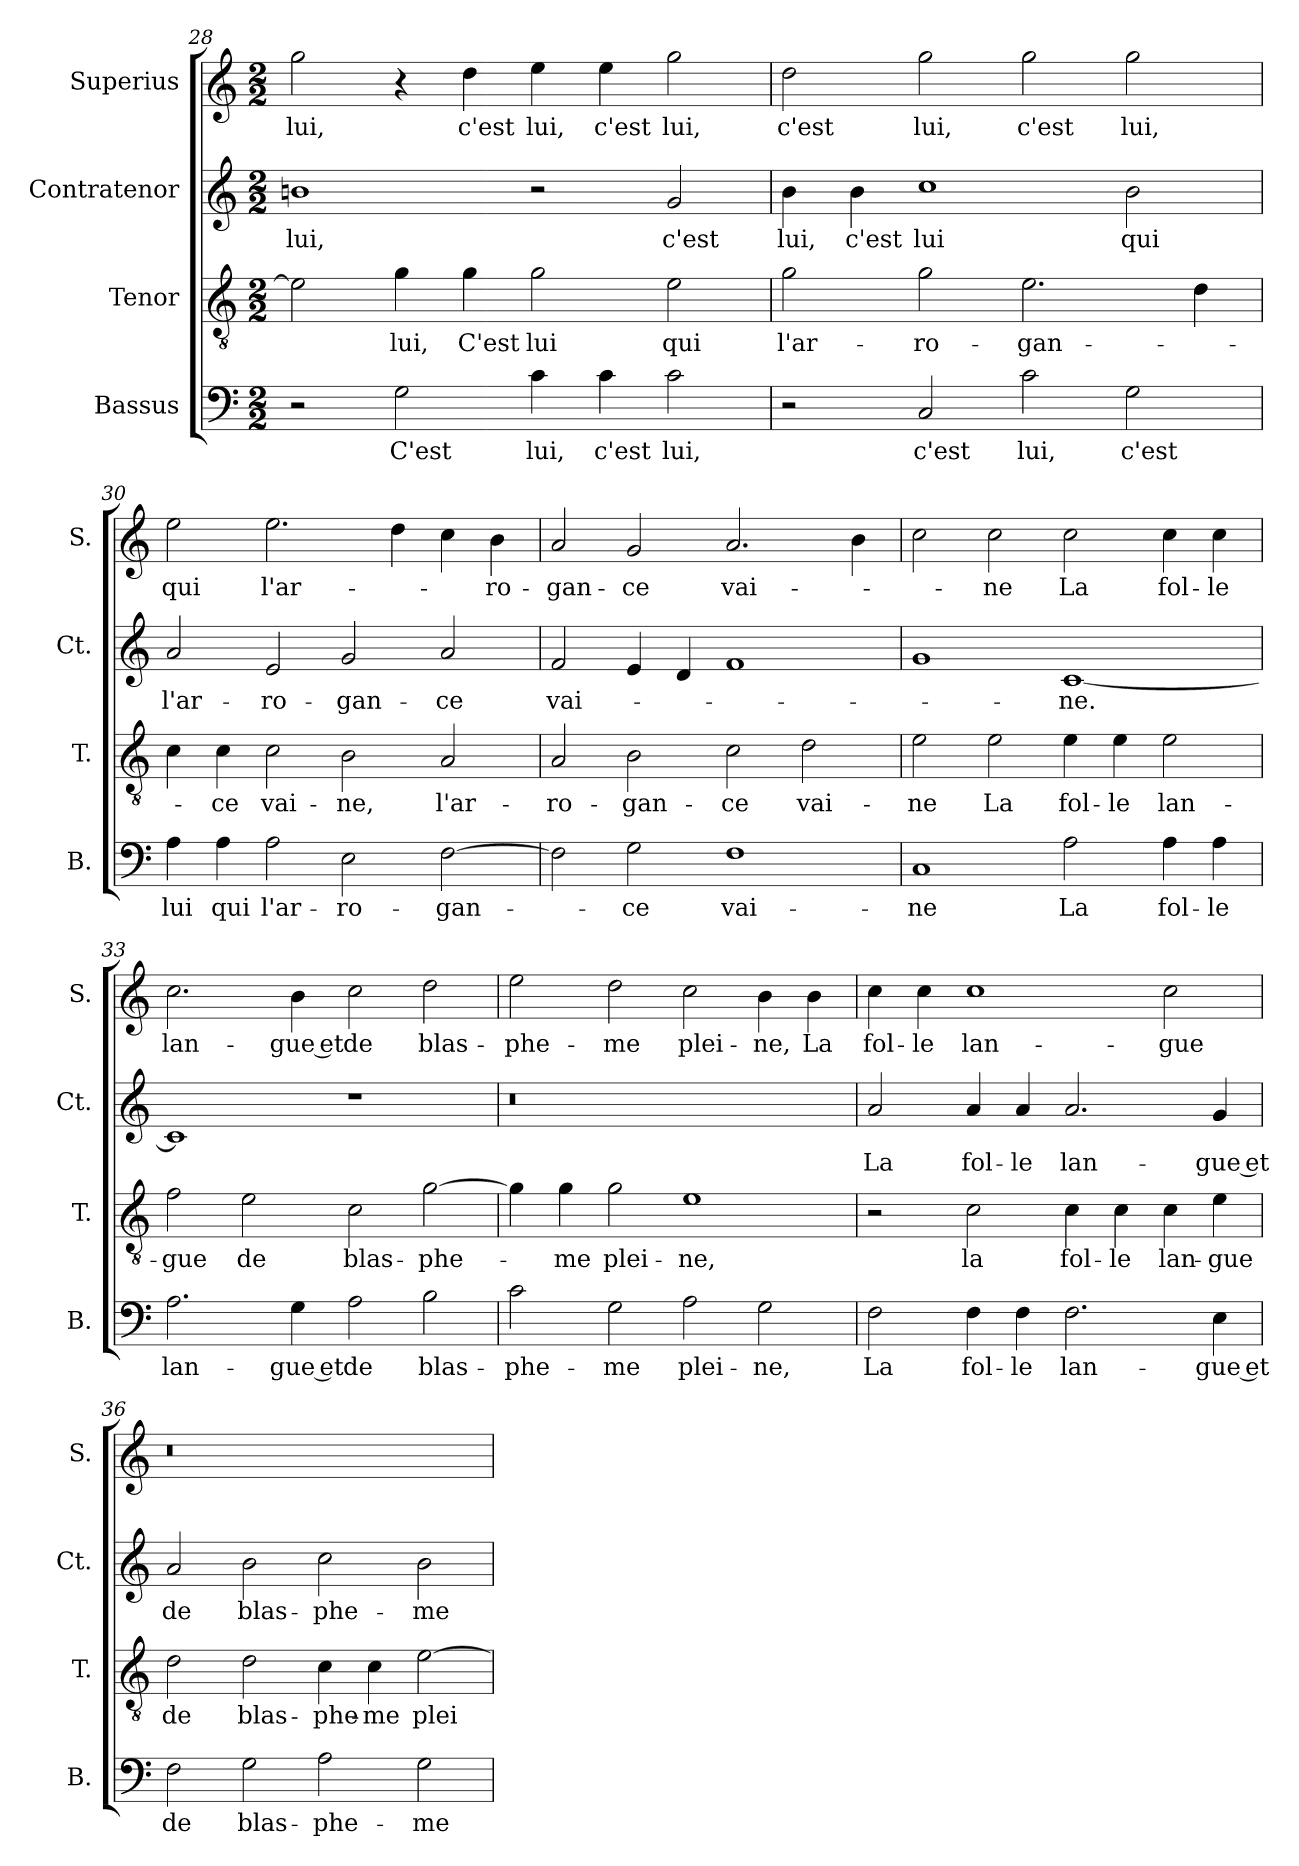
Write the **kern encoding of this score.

**kern	**text	**kern	**text	**kern	**text	**kern	**text
*part4	*part4	*part3	*part3	*part2	*part2	*part1	*part1
*staff4	*staff4	*staff3	*staff3	*staff2	*staff2	*staff1	*staff1
*I"Bassus	*	*I"Tenor	*	*I"Contratenor	*	*I"Superius	*
*I'B.	*	*I'T.	*	*I'Ct.	*	*I'S.	*
*clefF4	*	*clefGv2	*	*clefG2	*	*clefG2	*
*	*	*ITrd7c12	*	*	*	*	*
*k[]	*	*k[]	*	*k[]	*	*k[]	*
*C:	*	*C:	*	*C:	*	*C:	*
*M2/2	*	*M2/2	*	*M2/2	*	*M2/2	*
=28	=28	=28	=28	=28	=28	=28	=28
2r	.	2E\]	.	1bn\	lui,	2gg\	lui,
2G\	C'est	4G\	lui,	.	.	4r	.
.	.	4G\	C'est	.	.	4dd\	c'est
4c\	lui,	2G\	lui	2r	.	4ee\	lui,
4c\	c'est	.	.	.	.	4ee\	c'est
2c\	lui,	2E\	qui	2g/	c'est	2gg\	lui,
=29	=29	=29	=29	=29	=29	=29	=29
2r	.	2G\	l'ar-	4b\	lui,	2dd\	c'est
.	.	.	.	4b\	c'est	.	.
2C/	c'est	2G\	-ro-	1cc\	lui	2gg\	lui,
2c\	lui,	2.E\	-gan-	.	.	2gg\	c'est
2G\	c'est	.	.	2b\	qui	2gg\	lui,
.	.	4D\	.	.	.	.	.
=30	=30	=30	=30	=30	=30	=30	=30
4A\	lui	4C\	.	2a/	l'ar-	2ee\	qui
4A\	qui	4C\	-ce	.	.	.	.
2A\	l'ar-	2C\	vai-	2e/	-ro-	2.ee\	l'ar-
2E\	-ro-	2BB\	-ne,	2g/	-gan-	.	.
.	.	.	.	.	.	4dd\	.
[2F\	-gan-	2AA/	l'ar-	2a/	-ce	4cc\	.
.	.	.	.	.	.	4b\	-ro-
!!LO:LB:g=z
=31	=31	=31	=31	=31	=31	=31	=31
2F\]	.	2AA/	-ro-	2f/	vai-	2a/	-gan-
2G\	-ce	2BB\	-gan-	4e/	.	2g/	-ce
.	.	.	.	4d/	.	.	.
1F\	vai-	2C\	-ce	1f/	.	2.a/	vai-
.	.	2D\	vai-	.	.	.	.
.	.	.	.	.	.	4b\	.
=32	=32	=32	=32	=32	=32	=32	=32
1C/	-ne	2E\	-ne	1g/	.	2cc\	.
.	.	2E\	La	.	.	2cc\	-ne
2A\	La	4E\	fol-	[1c/	-ne.	2cc\	La
.	.	4E\	-le	.	.	.	.
4A\	fol-	2E\	lan-	.	.	4cc\	fol-
4A\	-le	.	.	.	.	4cc\	-le
=33	=33	=33	=33	=33	=33	=33	=33
2.A\	lan-	2F\	-gue	1c/]	.	2.cc\	lan-
.	.	2E\	de	.	.	.	.
4G\	-gue et	.	.	.	.	4b\	-gue et
2A\	de	2C\	blas-	1r	.	2cc\	de
2B\	blas-	[2G\	-phe-	.	.	2dd\	blas-
=34	=34	=34	=34	=34	=34	=34	=34
!	!	!	!	!LO:N:vis=0	!	!	!
2c\	-phe-	4G\]	.	1r	.	2ee\	-phe-
.	.	4G\	-me	.	.	.	.
2G\	-me	2G\	plei-	.	.	2dd\	-me
2A\	plei-	1E\	-ne,	1ryy	.	2cc\	plei-
2G\	-ne,	.	.	.	.	4b\	-ne,
.	.	.	.	.	.	4b\	La
!!LO:PB:g=z
=35	=35	=35	=35	=35	=35	=35	=35
2F\	La	2r	.	2a/	La	4cc\	fol-
.	.	.	.	.	.	4cc\	-le
4F\	fol-	2C\	la	4a/	fol-	1cc\	lan-
4F\	-le	.	.	4a/	-le	.	.
2.F\	lan-	4C\	fol-	2.a/	lan-	.	.
.	.	4C\	-le	.	.	.	.
.	.	4C\	lan-	.	.	2cc\	-gue
4E\	-gue et	4E\	-gue	4g/	-gue et	.	.
=36	=36	=36	=36	=36	=36	=36	=36
!	!	!	!	!	!	!LO:N:vis=0	!
2F\	de	2D\	de	2a/	de	1r	.
2G\	blas-	2D\	blas-	2b\	blas-	.	.
2A\	-phe-	4C\	-phe-	2cc\	-phe-	1ryy	.
.	.	4C\	-me	.	.	.	.
2G\	-me	[2E\	plei-	2b\	-me	.	.
=	=	=	=	=	=	=	=
*-	*-	*-	*-	*-	*-	*-	*-
